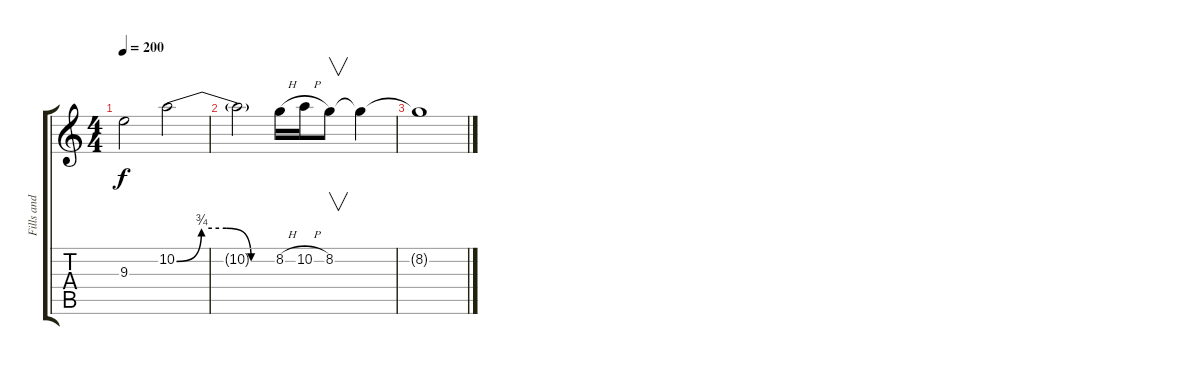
\track ("Fills and solos" "Fills and ") {instrument overdrivenguitar}
\staff {score tabs}
\tuning (E4 B3 G3 D3 A2 E2) {hide}
\ts (4 4)
\tempo 200
\clef g2
\ks c
9.3{t}.2{dy f} 10.2{be (custom 0 0 15 3 30 3 45 0 60 0)}.2 |
10.2{t}.2 8.2{h}.16 10.2{h}.16 8.2.8{v} 8.2{t}.4 |
8.2{t}.1
